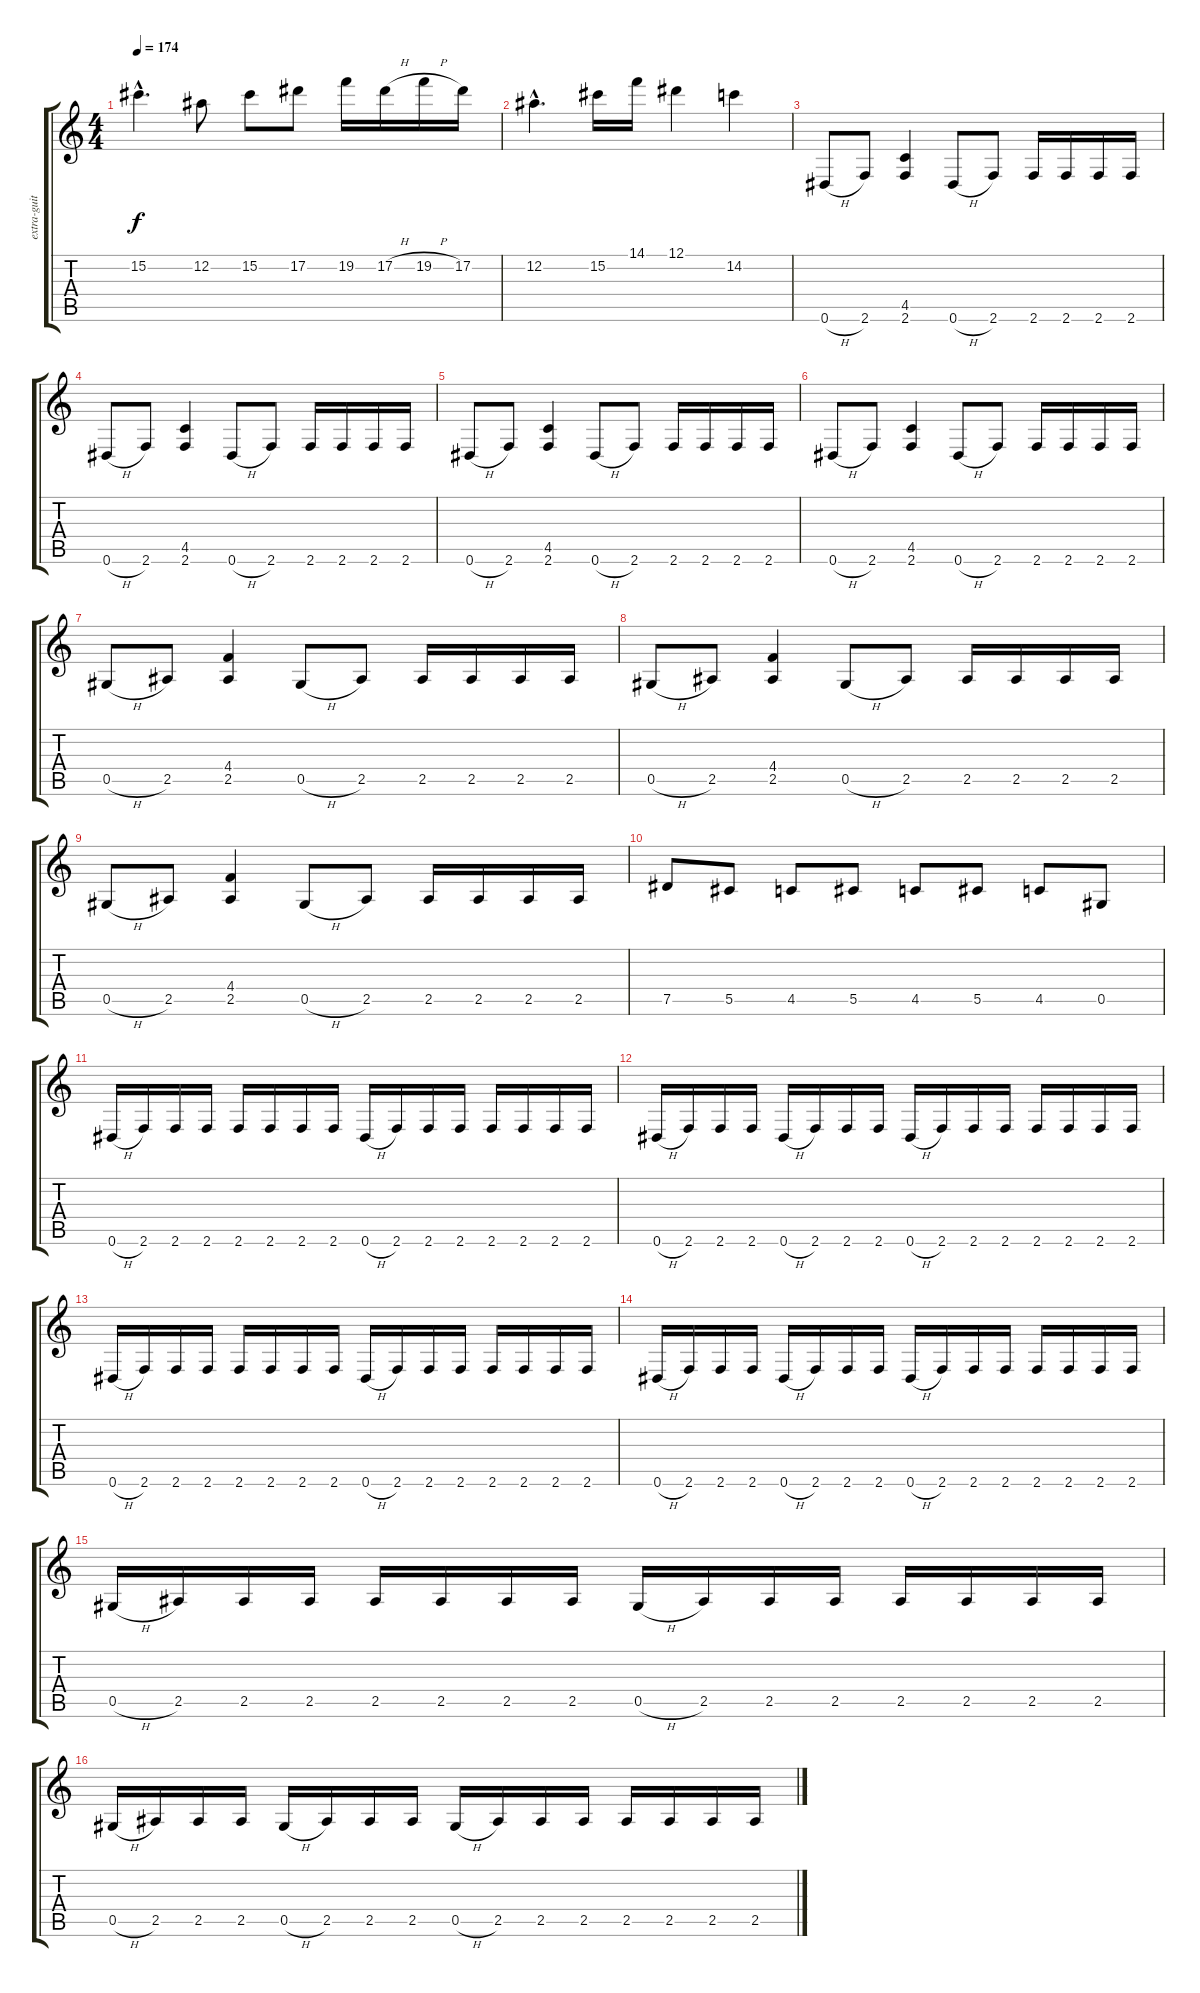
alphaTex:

\track ("extra-guitar" "extra-guit") {instrument distortionguitar}
\staff {score tabs}
\tuning (Eb4 Bb3 Gb3 Db3 Ab2 Eb2) {hide}
\ts (4 4)
\tempo 174
\clef g2
\ks c
15.2{hac}.4{d dy f} 12.2.8 15.2.8 17.2.8 19.2.16 17.2{h}.16 19.2{h}.16 17.2.16 |
12.2{hac}.4{d} 15.2.16 14.1.16 12.1.4 14.2.4 |
0.6{h}.8 2.6.8 (4.5 2.6).4 0.6{h}.8 2.6.8 2.6.16 2.6.16 2.6.16 2.6.16 |
0.6{h}.8 2.6.8 (4.5 2.6).4 0.6{h}.8 2.6.8 2.6.16 2.6.16 2.6.16 2.6.16 |
0.6{h}.8 2.6.8 (4.5 2.6).4 0.6{h}.8 2.6.8 2.6.16 2.6.16 2.6.16 2.6.16 |
0.6{h}.8 2.6.8 (4.5 2.6).4 0.6{h}.8 2.6.8 2.6.16 2.6.16 2.6.16 2.6.16 |
0.5{h}.8 2.5.8 (4.4 2.5).4 0.5{h}.8 2.5.8 2.5.16 2.5.16 2.5.16 2.5.16 |
0.5{h}.8 2.5.8 (4.4 2.5).4 0.5{h}.8 2.5.8 2.5.16 2.5.16 2.5.16 2.5.16 |
0.5{h}.8 2.5.8 (4.4 2.5).4 0.5{h}.8 2.5.8 2.5.16 2.5.16 2.5.16 2.5.16 |
7.5.8 5.5.8 4.5.8 5.5.8 4.5.8 5.5.8 4.5.8 0.5.8 |
0.6{h}.16 2.6.16 2.6.16 2.6.16 2.6.16 2.6.16 2.6.16 2.6.16 0.6{h}.16 2.6.16 2.6.16 2.6.16 2.6.16 2.6.16 2.6.16 2.6.16 |
0.6{h}.16 2.6.16 2.6.16 2.6.16 0.6{h}.16 2.6.16 2.6.16 2.6.16 0.6{h}.16 2.6.16 2.6.16 2.6.16 2.6.16 2.6.16 2.6.16 2.6.16 |
0.6{h}.16 2.6.16 2.6.16 2.6.16 2.6.16 2.6.16 2.6.16 2.6.16 0.6{h}.16 2.6.16 2.6.16 2.6.16 2.6.16 2.6.16 2.6.16 2.6.16 |
0.6{h}.16 2.6.16 2.6.16 2.6.16 0.6{h}.16 2.6.16 2.6.16 2.6.16 0.6{h}.16 2.6.16 2.6.16 2.6.16 2.6.16 2.6.16 2.6.16 2.6.16 |
0.5{h}.16 2.5.16 2.5.16 2.5.16 2.5.16 2.5.16 2.5.16 2.5.16 0.5{h}.16 2.5.16 2.5.16 2.5.16 2.5.16 2.5.16 2.5.16 2.5.16 |
0.5{h}.16 2.5.16 2.5.16 2.5.16 0.5{h}.16 2.5.16 2.5.16 2.5.16 0.5{h}.16 2.5.16 2.5.16 2.5.16 2.5.16 2.5.16 2.5.16 2.5.16
